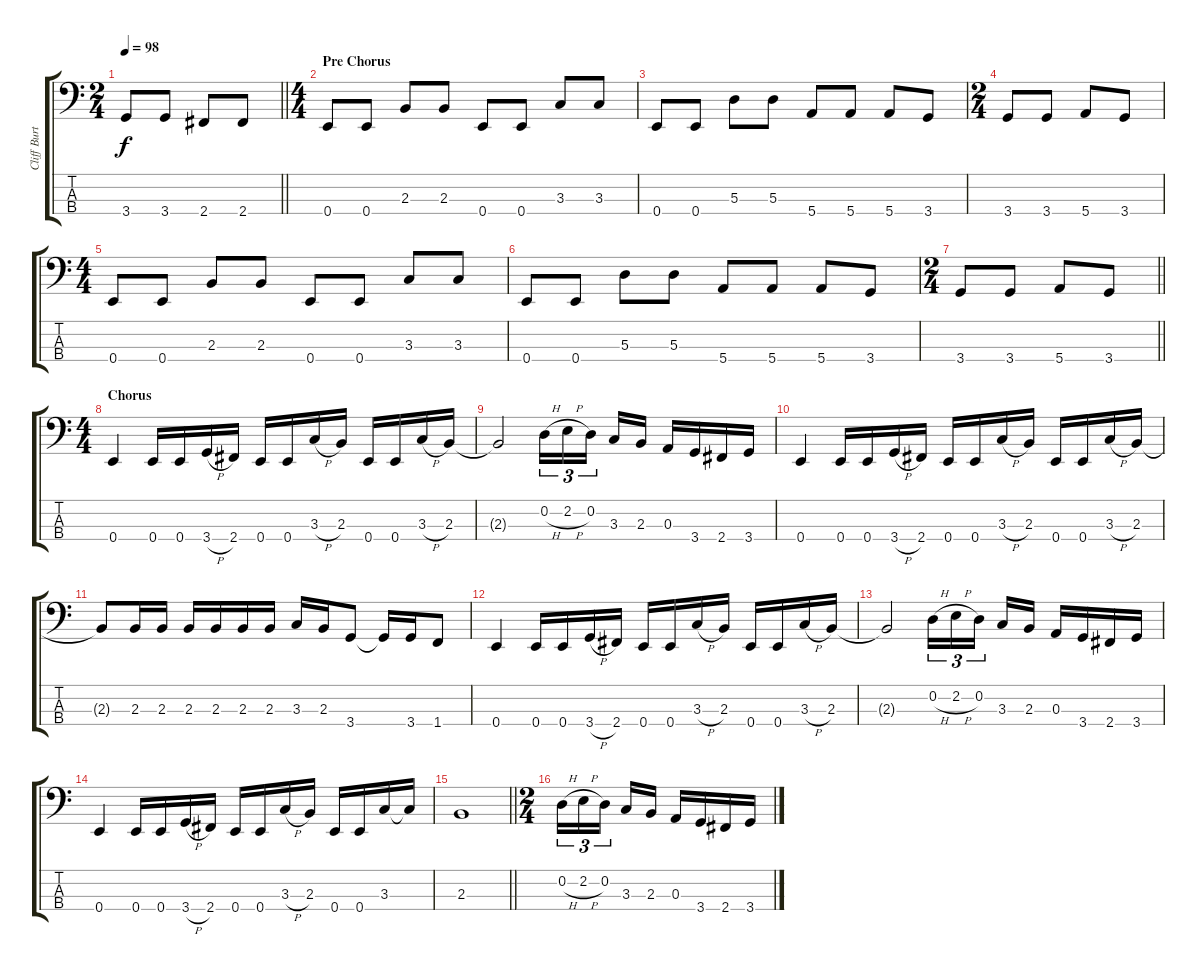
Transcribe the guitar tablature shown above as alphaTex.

\track ("Cliff Burton" "Cliff Burt") {instrument electricbassfinger}
\staff {score tabs}
\tuning (G2 D2 A1 E1) {hide}
\ts (2 4)
\tempo 98
\clef f4
\barLineRight lightlight
\ks c
3.4{t}.8{dy f} 3.4.8 2.4.8 2.4.8 |
\ts (4 4)
\section ("" "Pre Chorus")
0.4.8 0.4.8 2.3.8 2.3.8 0.4.8 0.4.8 3.3.8 3.3.8 |
0.4.8 0.4.8 5.3.8 5.3.8 5.4.8 5.4.8 5.4.8 3.4.8 |
\ts (2 4)
3.4.8 3.4.8 5.4.8 3.4.8 |
\ts (4 4)
0.4.8 0.4.8 2.3.8 2.3.8 0.4.8 0.4.8 3.3.8 3.3.8 |
0.4.8 0.4.8 5.3.8 5.3.8 5.4.8 5.4.8 5.4.8 3.4.8 |
\ts (2 4)
\barLineRight lightlight
3.4.8 3.4.8 5.4.8 3.4.8 |
\ts (4 4)
\section ("" "Chorus")
0.4.4 0.4.16 0.4.16 3.4{h}.16 2.4.16 0.4.16 0.4.16 3.3{h}.16 2.3.16 0.4.16 0.4.16 3.3{h}.16 2.3.16 |
2.3{t}.2 0.2{h}.16{tu (3 2)} 2.2{h}.16{tu (3 2)} 0.2.16{tu (3 2) beam splitsecondary} 3.3.16 2.3.16 0.3.16 3.4.16 2.4.16 3.4.16 |
0.4.4 0.4.16 0.4.16 3.4{h}.16 2.4.16 0.4.16 0.4.16 3.3{h}.16 2.3.16 0.4.16 0.4.16 3.3{h}.16 2.3.16 |
2.3{t}.8 2.3.16 2.3.16 2.3.16 2.3.16 2.3.16 2.3.16 3.3.16 2.3.16 3.4.8 3.4{t}.16 3.4.16 1.4.8 |
0.4.4 0.4.16 0.4.16 3.4{h}.16 2.4.16 0.4.16 0.4.16 3.3{h}.16 2.3.16 0.4.16 0.4.16 3.3{h}.16 2.3.16 |
2.3{t}.2 0.2{h}.16{tu (3 2)} 2.2{h}.16{tu (3 2)} 0.2.16{tu (3 2) beam splitsecondary} 3.3.16 2.3.16 0.3.16 3.4.16 2.4.16 3.4.16 |
0.4.4 0.4.16 0.4.16 3.4{h}.16 2.4.16 0.4.16 0.4.16 3.3{h}.16 2.3.16 0.4.16 0.4.16 3.3.16 3.3{t}.16 |
\barLineRight lightlight
2.3.1 |
\ts (2 4)
0.2{h}.16{tu (3 2)} 2.2{h}.16{tu (3 2)} 0.2.16{tu (3 2) beam splitsecondary} 3.3.16 2.3.16 0.3.16 3.4.16 2.4.16 3.4.16
